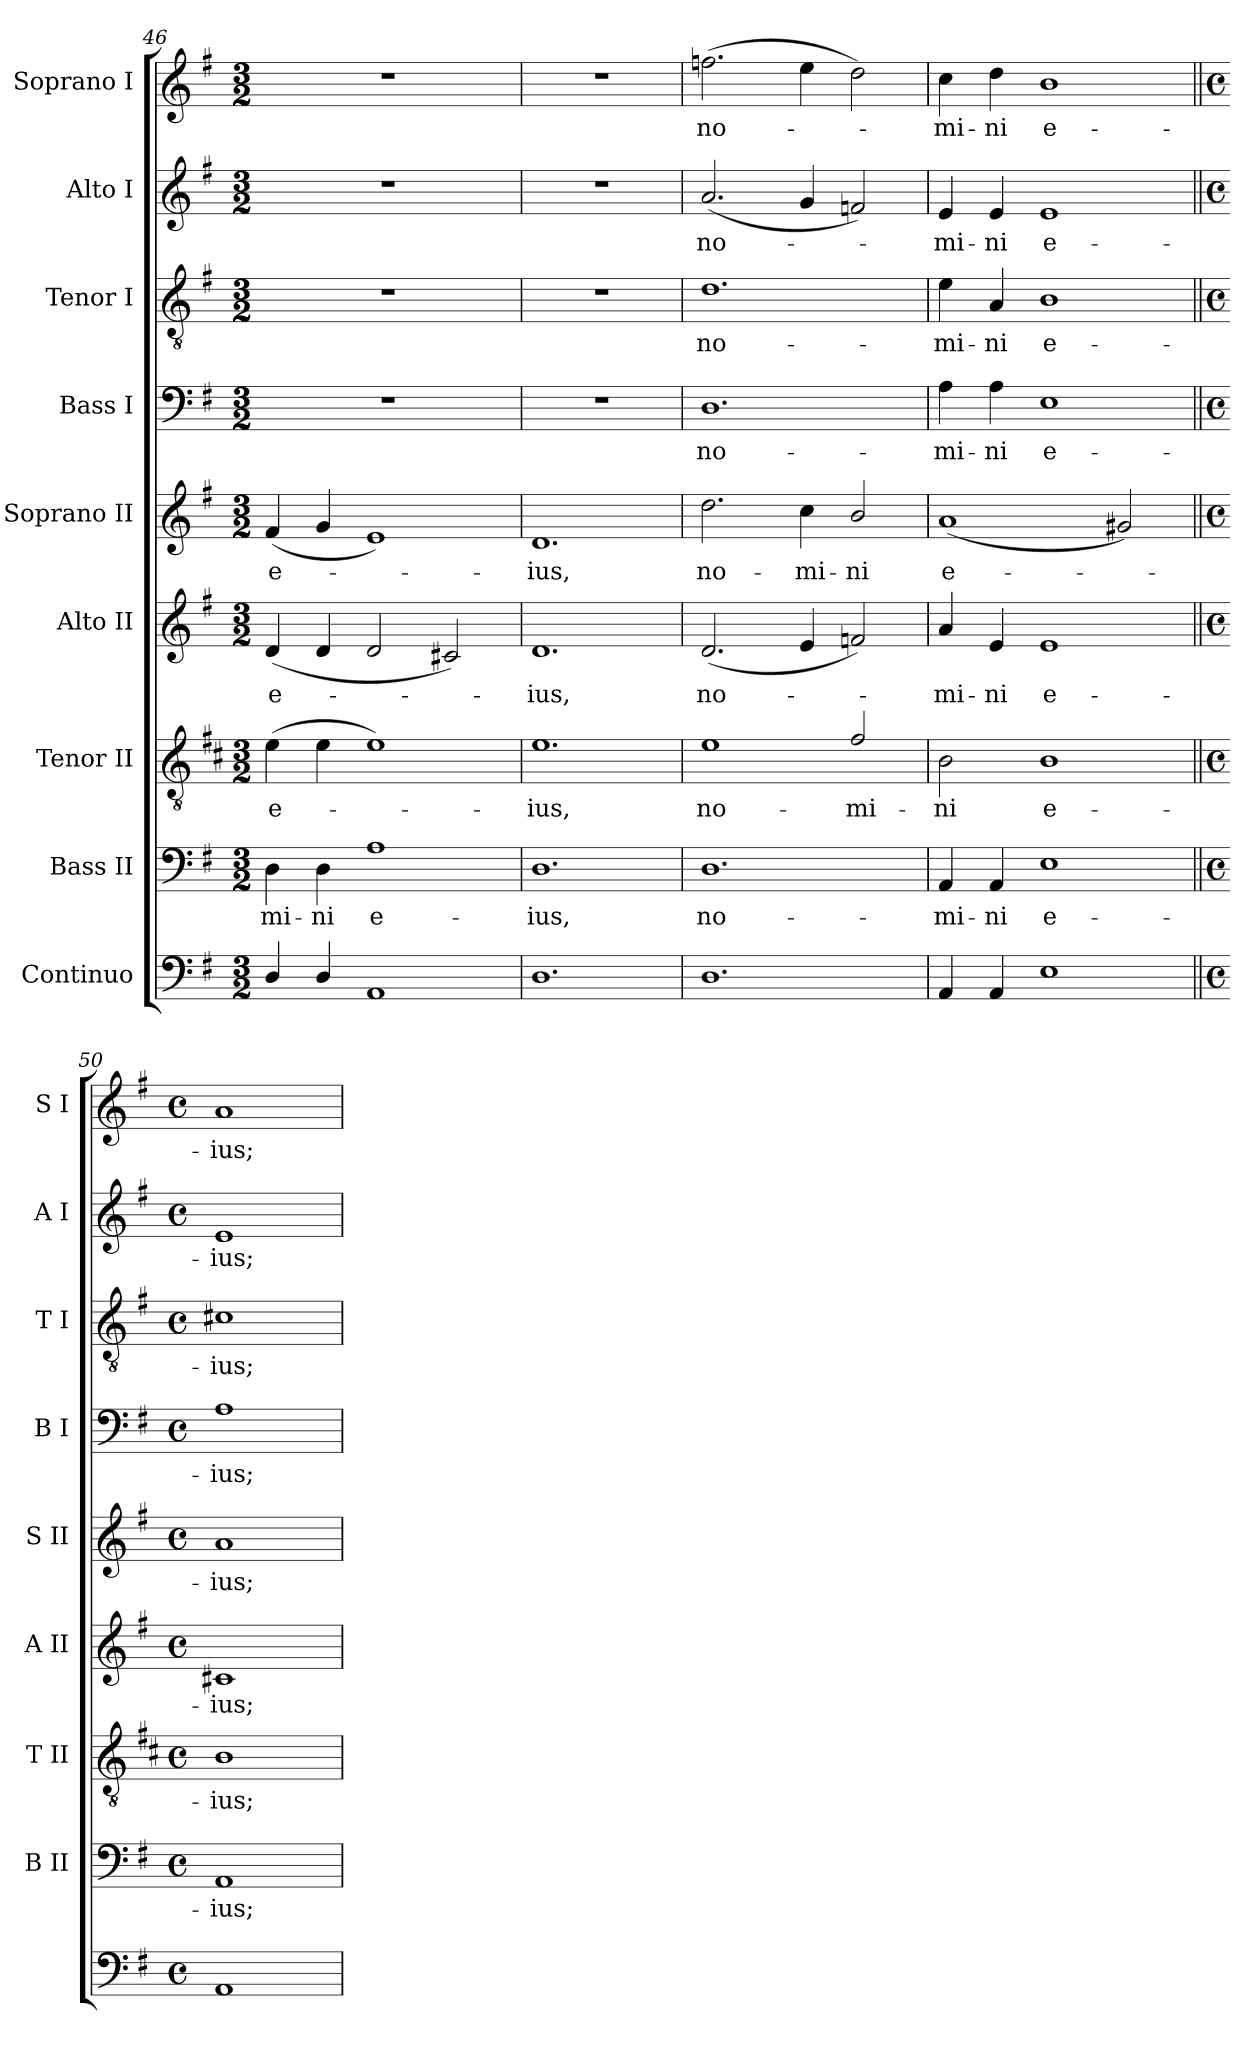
**kern	**kern	**text	**kern	**text	**kern	**text	**kern	**text	**kern	**text	**kern	**text	**kern	**text	**kern	**text
*part9	*part8	*part8	*part7	*part7	*part6	*part6	*part5	*part5	*part4	*part4	*part3	*part3	*part2	*part2	*part1	*part1
*staff9	*staff8	*staff8	*staff7	*staff7	*staff6	*staff6	*staff5	*staff5	*staff4	*staff4	*staff3	*staff3	*staff2	*staff2	*staff1	*staff1
*I"Continuo	*I"Bass II	*	*I"Tenor II	*	*I"Alto II	*	*I"Soprano II	*	*I"Bass I	*	*I"Tenor I	*	*I"Alto I	*	*I"Soprano I	*
*	*I'B II	*	*I'T II	*	*I'A II	*	*I'S II	*	*I'B I	*	*I'T I	*	*I'A I	*	*I'S I	*
*clefF4	*clefF4	*	*clefGv2	*	*clefG2	*	*clefG2	*	*clefF4	*	*clefGv2	*	*clefG2	*	*clefG2	*
*	*	*	*ITrd4c7	*	*	*	*	*	*	*	*	*	*	*	*	*
*k[f#]	*k[f#]	*	*k[f#]	*	*k[f#]	*	*k[f#]	*	*k[f#]	*	*k[f#]	*	*k[f#]	*	*k[f#]	*
*G:	*G:	*	*G:	*	*G:	*	*G:	*	*G:	*	*G:	*	*G:	*	*G:	*
*M3/2	*M3/2	*	*M3/2	*	*M3/2	*	*M3/2	*	*M3/2	*	*M3/2	*	*M3/2	*	*M3/2	*
=46	=46	=46	=46	=46	=46	=46	=46	=46	=46	=46	=46	=46	=46	=46	=46	=46
!	!	!LO:LY:b	!	!LO:LY:b	!	!LO:LY:b	!	!LO:LY:b	!LO:N:vis=1	!	!LO:N:vis=1	!	!LO:N:vis=1	!	!LO:N:vis=1	!
4D/	4D	-mi-	(<4A	e-	(<4d	e-	(<4f#	e-	1.r	.	1.r	.	1.r	.	1.r	.
!	!	!LO:LY:b	!	!	!	!	!	!	!	!	!	!	!	!	!	!
4D/	4D	-ni	4A	.	4d	.	4g	.	.	.	.	.	.	.	.	.
!	!	!LO:LY:b	!	!	!	!	!	!	!	!	!	!	!	!	!	!
1AA	1A	e-	1A)	.	2d	.	1e)	.	.	.	.	.	.	.	.	.
.	.	.	.	.	2c#X)	.	.	.	.	.	.	.	.	.	.	.
=47	=47	=47	=47	=47	=47	=47	=47	=47	=47	=47	=47	=47	=47	=47	=47	=47
!	!	!LO:LY:b	!	!LO:LY:b	!	!LO:LY:b	!	!LO:LY:b	!LO:N:vis=1	!	!LO:N:vis=1	!	!LO:N:vis=1	!	!LO:N:vis=1	!
1.D	1.D	-ius,	1.A	ius,	1.d	ius,	1.d	ius,	1.r	.	1.r	.	1.r	.	1.r	.
=48	=48	=48	=48	=48	=48	=48	=48	=48	=48	=48	=48	=48	=48	=48	=48	=48
!	!	!LO:LY:b	!	!LO:LY:b	!	!LO:LY:b	!	!LO:LY:b	!	!LO:LY:b	!	!LO:LY:b	!	!LO:LY:b	!	!LO:LY:b
1.D	1.D	no-	1A	no-	(<2.d	no-	2.dd	no-	1.D	no-	1.d	no-	(<2.a	no-	(>2.ffn	no-
!	!	!	!	!	!	!	!	!LO:LY:b	!	!	!	!	!	!	!	!
.	.	.	.	.	4e	.	4cc	-mi-	.	.	.	.	4g	.	4ee	.
!	!	!	!	!LO:LY:b	!	!	!	!LO:LY:b	!	!	!	!	!	!	!	!
.	.	.	2B/	-mi-	2fn)	.	2b/	-ni	.	.	.	.	2fn)	.	2dd)	.
=49	=49	=49	=49	=49	=49	=49	=49	=49	=49	=49	=49	=49	=49	=49	=49	=49
!	!	!LO:LY:b	!	!LO:LY:b	!	!LO:LY:b	!	!LO:LY:b	!	!LO:LY:b	!	!LO:LY:b	!	!LO:LY:b	!	!LO:LY:b
4AA	4AA	-mi-	2E	-ni	4a	mi-	(<1a	e-	4A	-mi-	4e	-mi-	4e	mi-	4cc	mi-
!	!	!LO:LY:b	!	!	!	!LO:LY:b	!	!	!	!LO:LY:b	!	!LO:LY:b	!	!LO:LY:b	!	!LO:LY:b
4AA	4AA	-ni	.	.	4e	-ni	.	.	4A	-ni	4A	-ni	4e	-ni	4dd	-ni
!	!	!LO:LY:b	!	!LO:LY:b	!	!LO:LY:b	!	!	!	!LO:LY:b	!	!LO:LY:b	!	!LO:LY:b	!	!LO:LY:b
1E	1E	e-	1E	e-	1e	e-	.	.	1E	e-	1B	e-	1e	e-	1b	e-
.	.	.	.	.	.	.	2g#X)	.	.	.	.	.	.	.	.	.
=50||	=50||	=50||	=50||	=50||	=50||	=50||	=50||	=50||	=50||	=50||	=50||	=50||	=50||	=50||	=50||	=50||
*M4/4	*M4/4	*	*M4/4	*	*M4/4	*	*M4/4	*	*M4/4	*	*M4/4	*	*M4/4	*	*M4/4	*
*met(c)	*met(c)	*	*met(c)	*	*met(c)	*	*met(c)	*	*met(c)	*	*met(c)	*	*met(c)	*	*met(c)	*
!	!	!LO:LY:b	!	!LO:LY:b	!	!LO:LY:b	!	!LO:LY:b	!	!LO:LY:b	!	!LO:LY:b	!	!LO:LY:b	!	!LO:LY:b
1AA	1AA	-ius;	1E	-ius;	1c#X	-ius;	1a	ius;	1A	-ius;	1c#X	-ius;	1e	-ius;	1a	-ius;
=	=	=	=	=	=	=	=	=	=	=	=	=	=	=	=	=
*-	*-	*-	*-	*-	*-	*-	*-	*-	*-	*-	*-	*-	*-	*-	*-	*-
